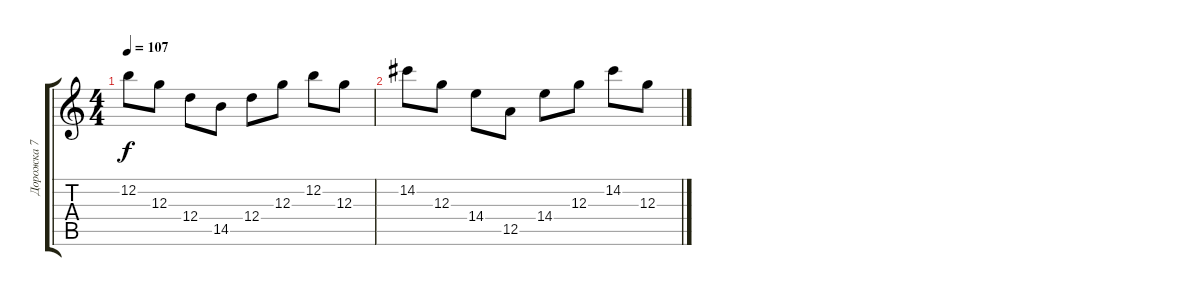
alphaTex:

\track ("Дорожка 7" "Дорожка 7") {instrument distortionguitar}
\staff {score tabs}
\tuning (E4 B3 G3 D3 A2 E2) {hide}
\ts (4 4)
\tempo 107
\clef g2
\ks c
12.2.8{dy f} 12.3.8 12.4.8 14.5.8 12.4.8 12.3.8 12.2.8 12.3.8 |
14.2.8 12.3.8 14.4.8 12.5.8 14.4.8 12.3.8 14.2.8 12.3.8
